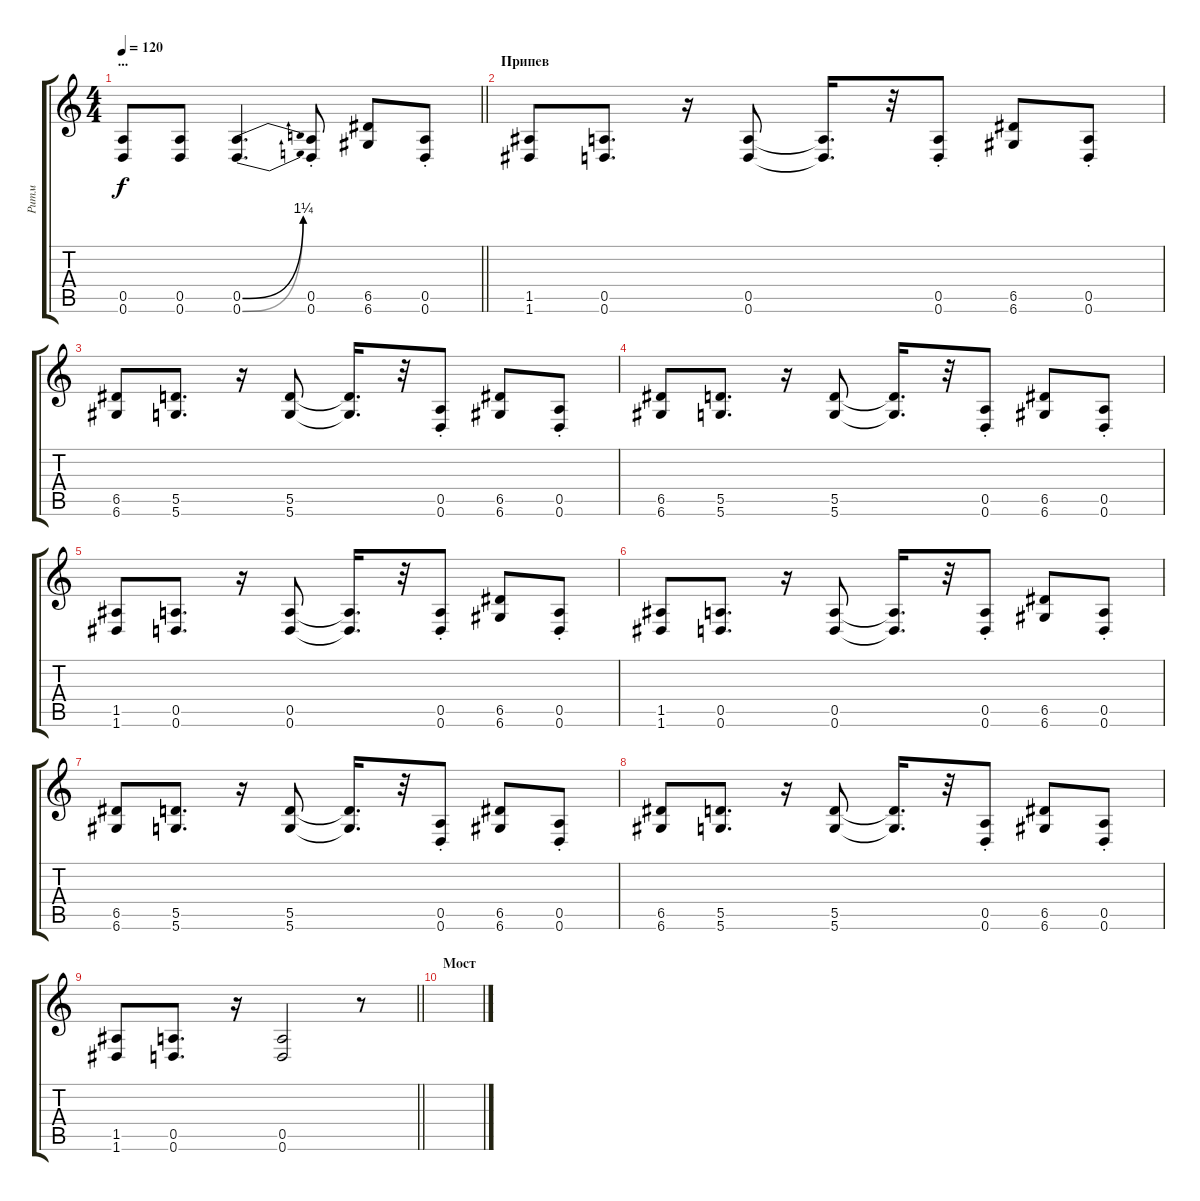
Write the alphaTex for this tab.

\track ("Ритм" "Ритм") {instrument distortionguitar}
\staff {score tabs}
\tuning (E4 B3 G3 D3 A2 D2) {hide}
\ts (4 4)
\section ("" "...")
\tempo 120
\clef g2
\barLineRight lightlight
\ks c
(0.5{t} 0.6{t}).8{dy f} (0.5 0.6).8 (0.5{be (bend 0 0 60 5)} 0.6{be (bend 0 0 60 5)}).4{d} (0.5{st} 0.6{st}).8 (6.5 6.6).8 (0.5{st} 0.6{st}).8 |
\section ("" "Припев")
(1.5 1.6).8 (0.5 0.6).8{d} r.16 (0.5 0.6).8 (0.5{t} 0.6{t}).16{d} r.32 (0.5{st} 0.6{st}).8 (6.5 6.6).8 (0.5{st} 0.6{st}).8 |
(6.5 6.6).8 (5.5 5.6).8{d} r.16 (5.5 5.6).8 (5.5{t} 5.6{t}).16{d} r.32 (0.5{st} 0.6{st}).8 (6.5 6.6).8 (0.5{st} 0.6{st}).8 |
(6.5 6.6).8 (5.5 5.6).8{d} r.16 (5.5 5.6).8 (5.5{t} 5.6{t}).16{d} r.32 (0.5{st} 0.6{st}).8 (6.5 6.6).8 (0.5{st} 0.6{st}).8 |
(1.5 1.6).8 (0.5 0.6).8{d} r.16 (0.5 0.6).8 (0.5{t} 0.6{t}).16{d} r.32 (0.5{st} 0.6{st}).8 (6.5 6.6).8 (0.5{st} 0.6{st}).8 |
(1.5 1.6).8 (0.5 0.6).8{d} r.16 (0.5 0.6).8 (0.5{t} 0.6{t}).16{d} r.32 (0.5{st} 0.6{st}).8 (6.5 6.6).8 (0.5{st} 0.6{st}).8 |
(6.5 6.6).8 (5.5 5.6).8{d} r.16 (5.5 5.6).8 (5.5{t} 5.6{t}).16{d} r.32 (0.5{st} 0.6{st}).8 (6.5 6.6).8 (0.5{st} 0.6{st}).8 |
(6.5 6.6).8 (5.5 5.6).8{d} r.16 (5.5 5.6).8 (5.5{t} 5.6{t}).16{d} r.32 (0.5{st} 0.6{st}).8 (6.5 6.6).8 (0.5{st} 0.6{st}).8 |
\barLineRight lightlight
(1.5 1.6).8 (0.5 0.6).8{d} r.16 (0.5 0.6).2 r.8 |
\section ("" "Мост")
